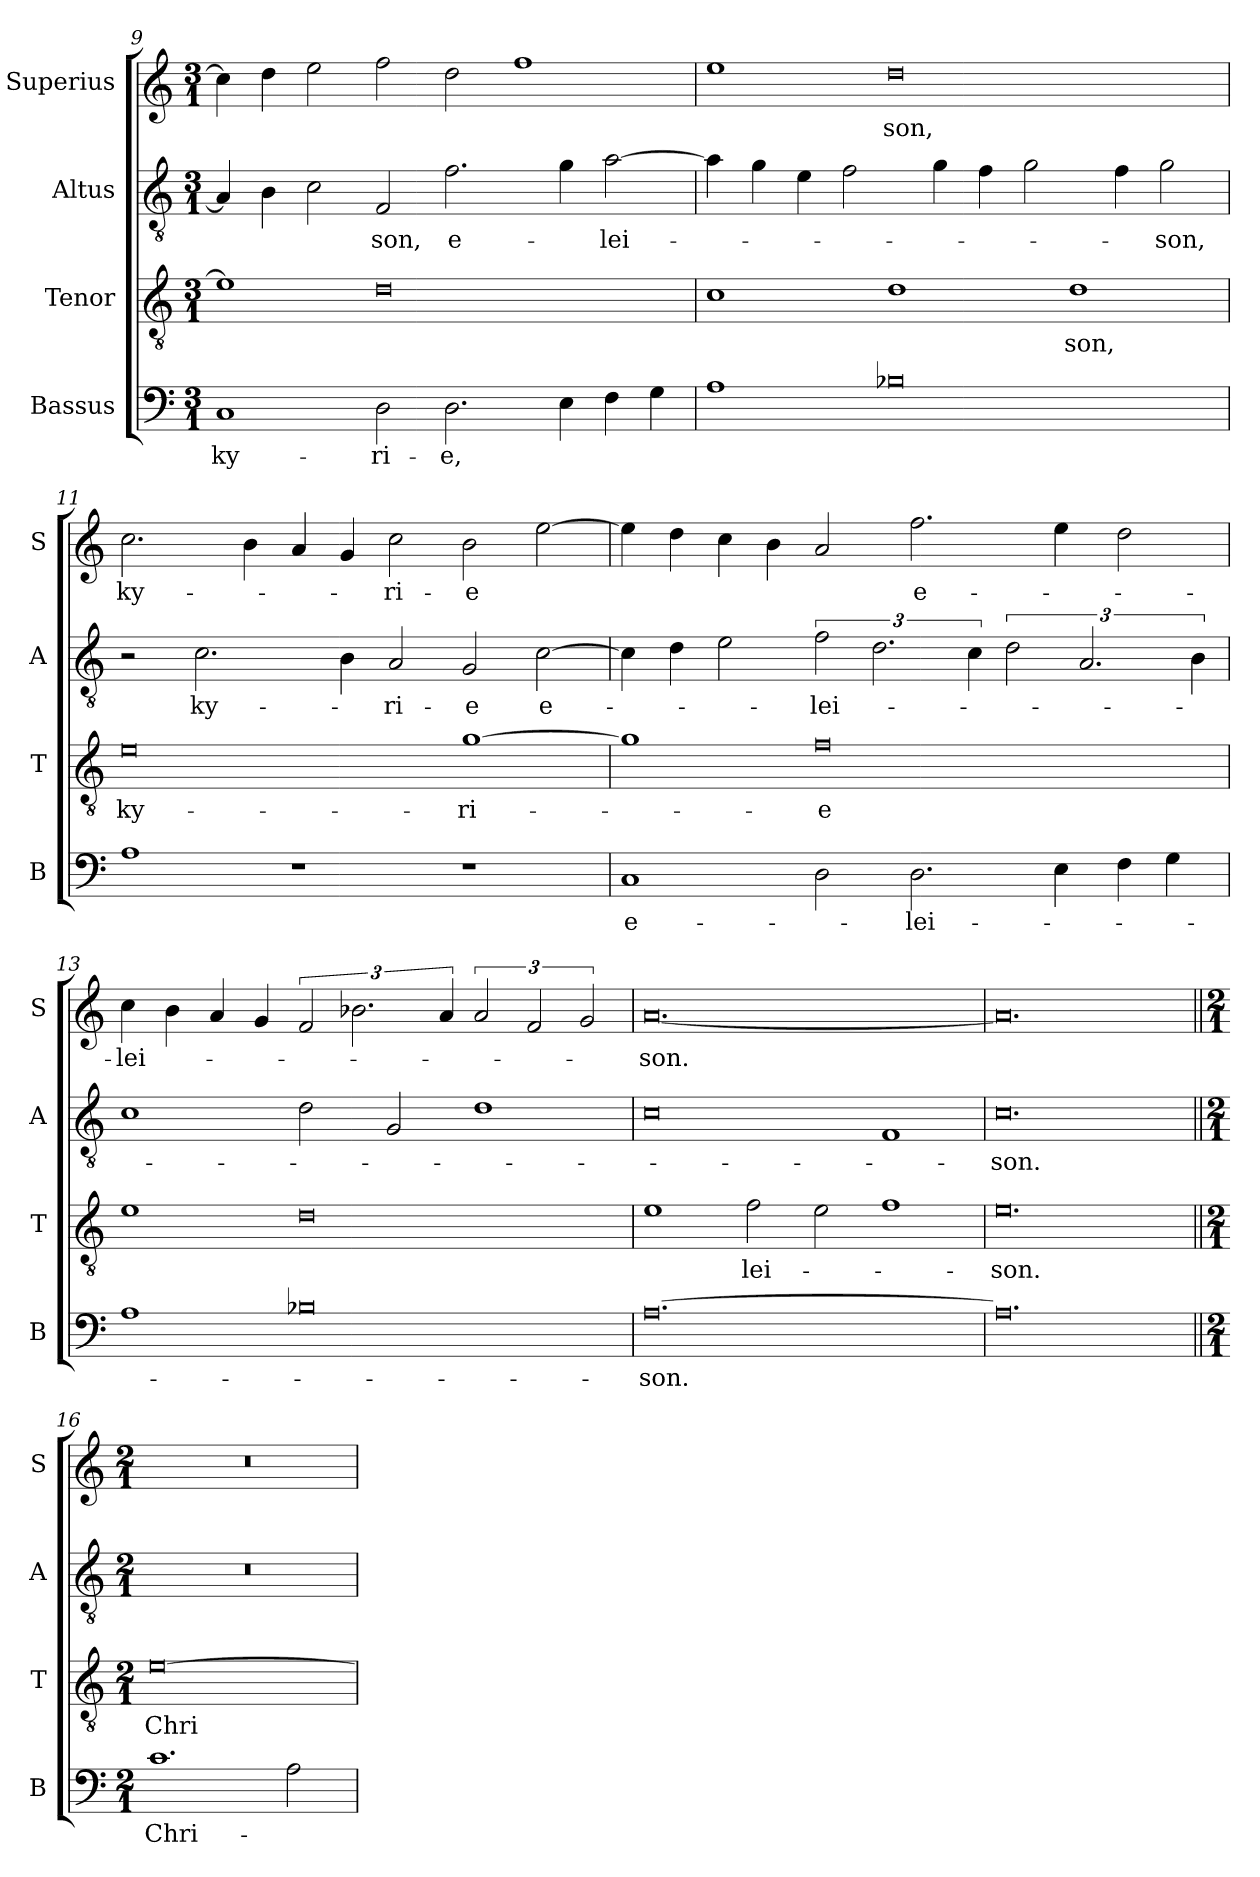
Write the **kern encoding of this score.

**kern	**text	**kern	**text	**kern	**text	**kern	**text
*part4	*part4	*part3	*part3	*part2	*part2	*part1	*part1
*staff4	*staff4	*staff3	*staff3	*staff2	*staff2	*staff1	*staff1
*I"Bassus	*	*I"Tenor	*	*I"Altus	*	*I"Superius	*
*I'B	*	*I'T	*	*I'A	*	*I'S	*
*clefF4	*	*clefGv2	*	*clefGv2	*	*clefG2	*
*k[]	*	*k[]	*	*k[]	*	*k[]	*
*M3/1	*	*M3/1	*	*M3/1	*	*M3/1	*
=9	=9	=9	=9	=9	=9	=9	=9
1C	ky-	1e]	.	4A/]	.	4cc\]	.
.	.	.	.	4B\	.	4dd\	.
.	.	.	.	2c\	.	2ee\	.
2D\	-ri-	0d	.	2F/	-son,	2ff\	.
2.D\	-e,	.	.	2.f\	e-	2dd\	.
.	.	.	.	.	.	1ff	.
4E\	.	.	.	4g\	.	.	.
4F\	.	.	.	[2a\	-lei-	.	.
4G\	.	.	.	.	.	.	.
=10	=10	=10	=10	=10	=10	=10	=10
1A	.	1c	.	4a\]	.	1ee	.
.	.	.	.	4g\	.	.	.
.	.	.	.	4e\	.	.	.
.	.	.	.	2f\	.	.	.
0B-X	.	1d	.	.	.	0dd	-son,
.	.	.	.	4g\	.	.	.
.	.	.	.	4f\	.	.	.
.	.	.	.	2g\	.	.	.
.	.	1d	-son,	.	.	.	.
.	.	.	.	4f\	.	.	.
.	.	.	.	2g\	-son,	.	.
=11	=11	=11	=11	=11	=11	=11	=11
1A	.	0e	ky-	2r	.	2.cc\	ky-
.	.	.	.	2.c\	ky-	.	.
.	.	.	.	.	.	4b\	.
1r	.	.	.	.	.	4a/	.
.	.	.	.	4B\	.	4g/	.
.	.	.	.	2A/	-ri-	2cc\	-ri-
1r	.	[1g	-ri-	2G/	-e	2b\	-e
.	.	.	.	[2c\	e-	[2ee\	.
=12	=12	=12	=12	=12	=12	=12	=12
1C	e-	1g]	.	4c\]	.	4ee\]	.
.	.	.	.	4d\	.	4dd\	.
.	.	.	.	2e\	.	4cc\	.
.	.	.	.	.	.	4b\	.
2D\	.	0f	-e	3f\	-lei-	2a/	.
.	.	.	.	3.d\	.	.	.
2.D\	-lei-	.	.	.	.	2.ff\	e-
.	.	.	.	6c\	.	.	.
.	.	.	.	3d\	.	.	.
4E\	.	.	.	.	.	4ee\	.
.	.	.	.	3.A/	.	.	.
4F\	.	.	.	.	.	2dd\	.
4G\	.	.	.	.	.	.	.
.	.	.	.	6B\	.	.	.
=13	=13	=13	=13	=13	=13	=13	=13
1A	.	1e	.	1c	.	4cc\	-lei-
.	.	.	.	.	.	4b\	.
.	.	.	.	.	.	4a/	.
.	.	.	.	.	.	4g/	.
0B-X	.	0d	.	2d\	.	3f/	.
.	.	.	.	.	.	3.b-X\	.
.	.	.	.	2G/	.	.	.
.	.	.	.	.	.	6a/	.
.	.	.	.	1d	.	3a/	.
.	.	.	.	.	.	3f/	.
.	.	.	.	.	.	3g/	.
=14	=14	=14	=14	=14	=14	=14	=14
[0.A	-son.	1e	.	0c	.	[0.a	-son.
.	.	2f\	-lei-	.	.	.	.
.	.	2e\	.	.	.	.	.
.	.	1f	.	1F	.	.	.
=15	=15	=15	=15	=15	=15	=15	=15
0.A]	.	0.e	-son.	0.c	-son.	0.a]	.
!!LO:LB:g=z
=16||	=16||	=16||	=16||	=16||	=16||	=16||	=16||
*M2/1	*	*M2/1	*	*M2/1	*	*M2/1	*
1.c	Chri-	[0e	Chri-	0r	.	0r	.
2A\	.	.	.	.	.	.	.
=	=	=	=	=	=	=	=
*-	*-	*-	*-	*-	*-	*-	*-
